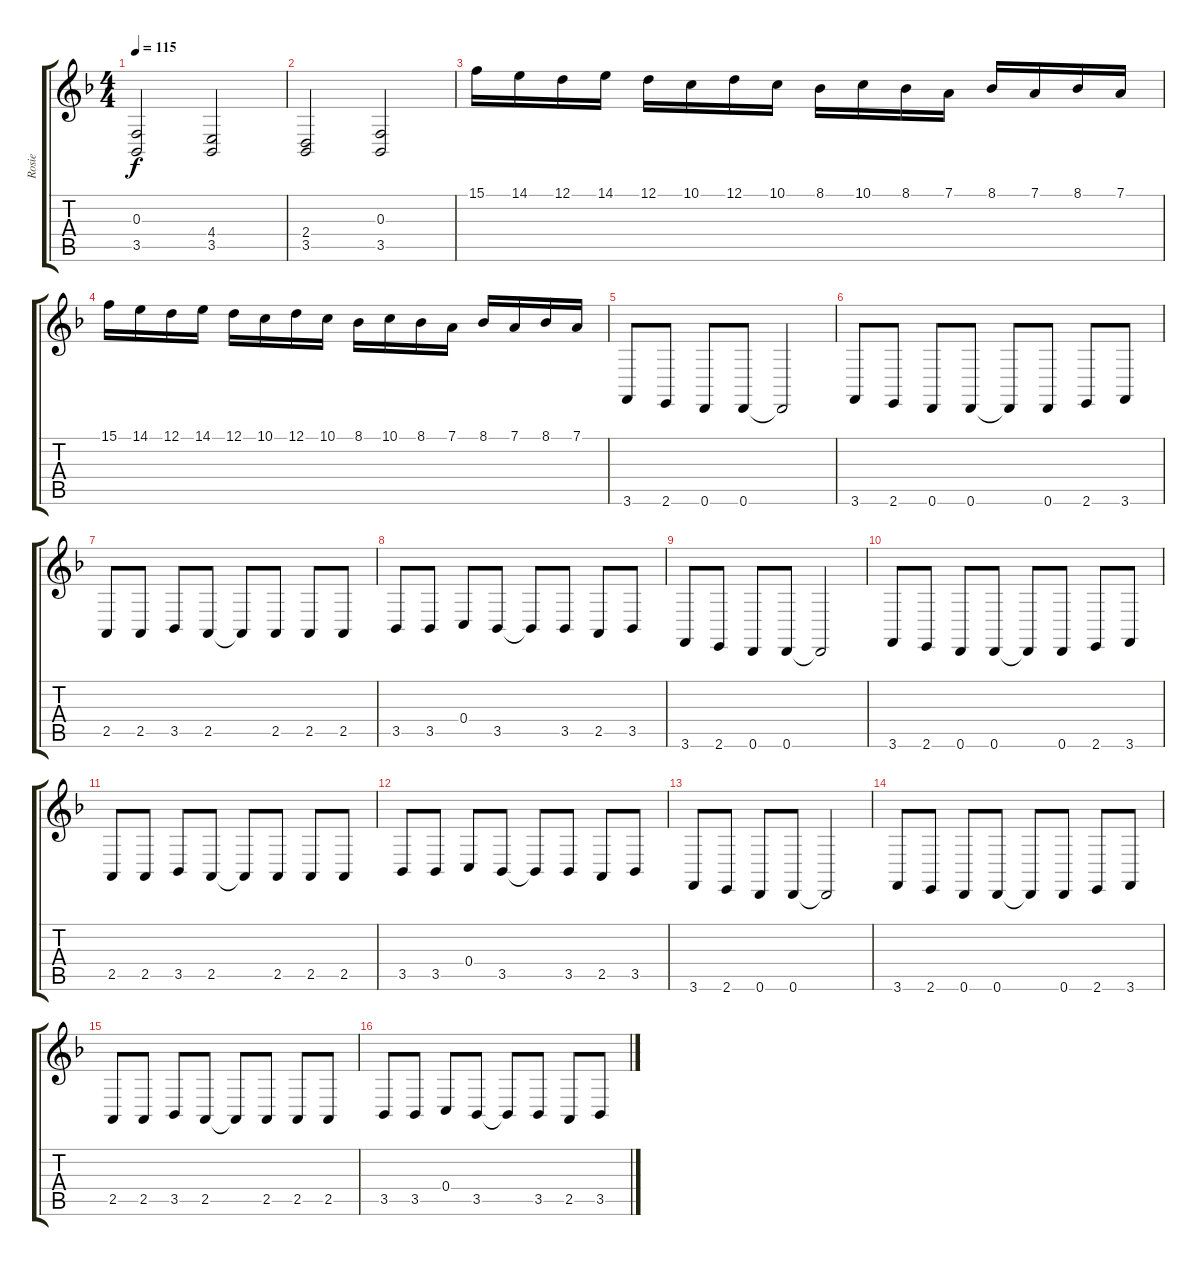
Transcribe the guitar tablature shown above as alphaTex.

\track ("Rosie" "Rosie") {instrument choiraahs}
\staff {score tabs}
\tuning (D4 A3 F3 C3 G2 D2) {hide}
\ts (4 4)
\tempo 115
\clef g2
\ks dminor
(0.3 3.5).2{dy f} (4.4 3.5).2 |
(2.4 3.5).2 (0.3 3.5).2 |
15.1.16 14.1.16 12.1.16 14.1.16 12.1.16 10.1.16 12.1.16 10.1.16 8.1.16 10.1.16 8.1.16 7.1.16 8.1.16 7.1.16 8.1.16 7.1.16 |
15.1.16 14.1.16 12.1.16 14.1.16 12.1.16 10.1.16 12.1.16 10.1.16 8.1.16 10.1.16 8.1.16 7.1.16 8.1.16 7.1.16 8.1.16 7.1.16 |
3.6.8 2.6.8 0.6.8 0.6.8 0.6{t}.2 |
3.6.8 2.6.8 0.6.8 0.6.8 0.6{t}.8 0.6.8 2.6.8 3.6.8 |
2.5.8 2.5.8 3.5.8 2.5.8 2.5{t}.8 2.5.8 2.5.8 2.5.8 |
3.5.8 3.5.8 0.4.8 3.5.8 3.5{t}.8 3.5.8 2.5.8 3.5.8 |
3.6.8 2.6.8 0.6.8 0.6.8 0.6{t}.2 |
3.6.8 2.6.8 0.6.8 0.6.8 0.6{t}.8 0.6.8 2.6.8 3.6.8 |
2.5.8 2.5.8 3.5.8 2.5.8 2.5{t}.8 2.5.8 2.5.8 2.5.8 |
3.5.8 3.5.8 0.4.8 3.5.8 3.5{t}.8 3.5.8 2.5.8 3.5.8 |
3.6.8 2.6.8 0.6.8 0.6.8 0.6{t}.2 |
3.6.8 2.6.8 0.6.8 0.6.8 0.6{t}.8 0.6.8 2.6.8 3.6.8 |
2.5.8 2.5.8 3.5.8 2.5.8 2.5{t}.8 2.5.8 2.5.8 2.5.8 |
3.5.8 3.5.8 0.4.8 3.5.8 3.5{t}.8 3.5.8 2.5.8 3.5.8
